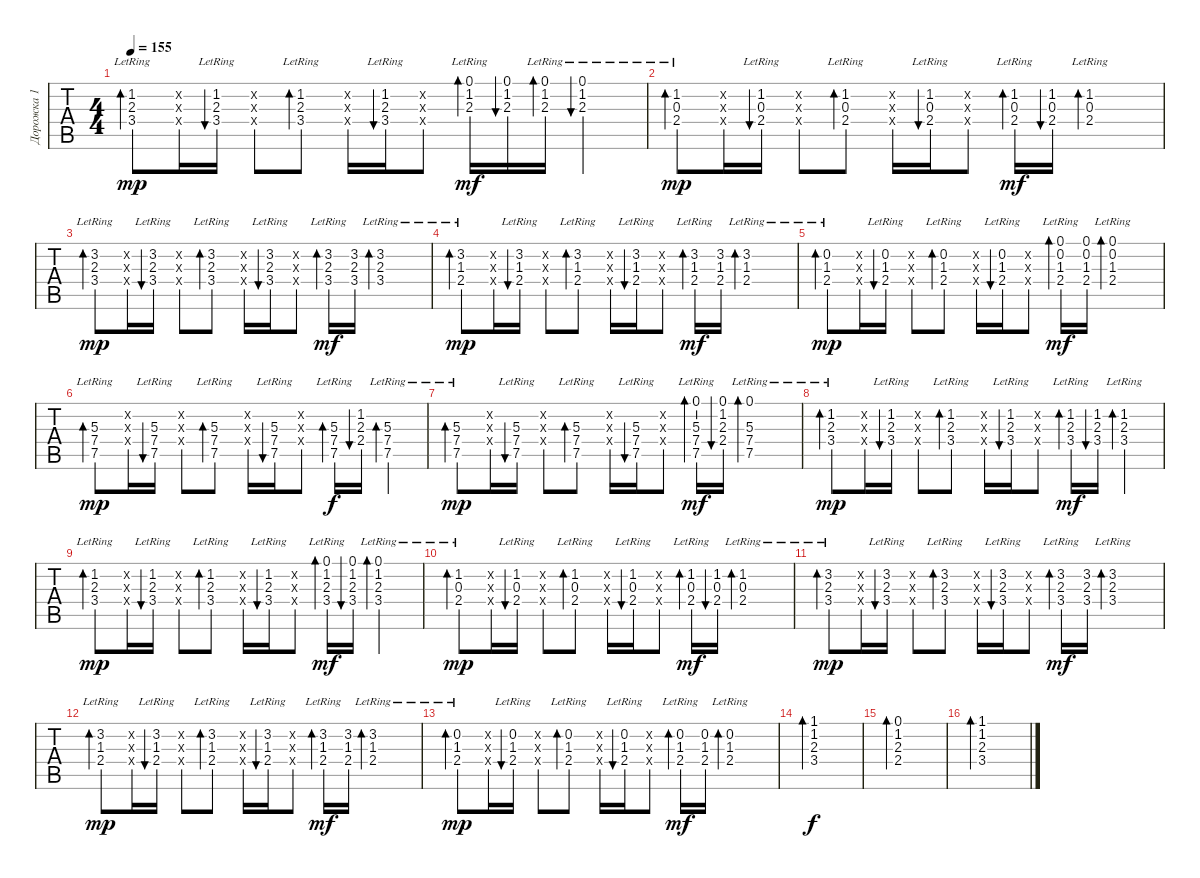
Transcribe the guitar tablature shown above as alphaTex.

\track ("Дорожка 1" "Дорожка 1") {instrument acousticguitarsteel}
\staff {tabs}
\tuning (E4 B3 G3 D3 A2 E2) {hide}
\ts (4 4)
\tempo 155
\clef g2
\ks c
(1.2{lr} 2.3{lr} 3.4).8{bd 30 dy mp instrument acousticguitarsteel} (1.2{x} 2.3{x} 3.4{x}).16 (1.2{lr} 2.3{lr} 3.4).16{bu 30} (1.2{x} 2.3{x} 3.4{x}).8 (1.2{lr} 2.3{lr} 3.4).8{bd 30} (1.2{x} 2.3{x} 3.4{x}).16 (1.2{lr} 2.3{lr} 3.4).16{bu 30} (1.2{x} 2.3{x} 3.4{x}).8 (0.1 1.2{lr} 2.3{lr}).16{bd 30 dy mf} (0.1 1.2 2.3).16{bu 60} (0.1 1.2{lr} 2.3{lr}).16{bd 30} (0.1{lr} 1.2{lr} 2.3{lr}).2{bu 60} |
(1.2{lr} 0.3{lr} 2.4{lr}).8{bd 30 dy mp} (1.2{x} 0.3{x} 2.4{x}).16 (1.2 0.3{lr} 2.4{lr}).16{bu 30} (1.2{x} 0.3{x} 2.4{x}).8 (1.2{lr} 0.3{lr} 2.4{lr}).8{bd 30} (1.2{x} 0.3{x} 2.4{x}).16 (1.2 0.3{lr} 2.4{lr}).16{bu 30} (1.2{x} 0.3{x} 2.4{x}).8 (1.2{lr} 0.3{lr} 2.4{lr}).16{bd 30 dy mf} (1.2 0.3 2.4).16{bu 60} (1.2{lr} 0.3 2.4).1{bd 30} |
(3.2{lr} 2.3{lr} 3.4).8{bd 30 dy mp instrument acousticguitarsteel} (3.2{x} 2.3{x} 3.4{x}).16 (3.2 2.3{lr} 3.4).16{bu 30} (3.2{x} 2.3{x} 3.4{x}).8 (3.2{lr} 2.3{lr} 3.4).8{bd 30} (3.2{x} 2.3{x} 3.4{x}).16 (3.2 2.3{lr} 3.4).16{bu 30} (3.2{x} 2.3{x} 3.4{x}).8 (3.2{lr} 2.3{lr} 3.4).16{bd 30 dy mf} (3.2 2.3 3.4).16 (3.2{lr} 2.3 3.4).1{bd 30} |
(3.2{lr} 1.3{lr} 2.4).8{bd 30 dy mp instrument acousticguitarsteel} (3.2{x} 1.3{x} 2.4{x}).16 (3.2 1.3{lr} 2.4).16{bu 30} (3.2{x} 1.3{x} 2.4{x}).8 (3.2{lr} 1.3{lr} 2.4).8{bd 30} (3.2{x} 1.3{x} 2.4{x}).16 (3.2 1.3{lr} 2.4).16{bu 30} (3.2{x} 1.3{x} 2.4{x}).8 (3.2{lr} 1.3{lr} 2.4).16{bd 30 dy mf} (3.2 1.3 2.4).16 (3.2{lr} 1.3 2.4).1{bd 30} |
(0.2{lr} 1.3{lr} 2.4).8{bd 30 dy mp instrument acousticguitarsteel} (3.2{x} 1.3{x} 2.4{x}).16 (0.2 1.3{lr} 2.4).16{bu 30} (3.2{x} 1.3{x} 2.4{x}).8 (0.2{lr} 1.3{lr} 2.4).8{bd 30} (3.2{x} 1.3{x} 2.4{x}).16 (0.2 1.3{lr} 2.4).16{bu 30} (3.2{x} 1.3{x} 2.4{x}).8 (0.1 0.2{lr} 1.3{lr} 2.4).16{bd 30 dy mf} (0.1 0.2 1.3 2.4).16 (0.1 0.2{lr} 1.3 2.4).1{bd 30} |
(5.3{lr} 7.4 7.5).8{bd 30 dy mp instrument acousticguitarsteel} (1.2{x} 2.3{x} 2.4{x}).16 (5.3{lr} 7.4 7.5).16{bu 30} (1.2{x} 2.3{x} 2.4{x}).8 (5.3{lr} 7.4 7.5).8{bd 30} (1.2{x} 2.3{x} 2.4{x}).16 (5.3{lr} 7.4 7.5).16{bu 30} (1.2{x} 2.3{x} 2.4{x}).8 (5.3{lr} 7.4 7.5).16{bd 30 dy f} (1.2 2.3 2.4).16{bu 60} (5.3{lr} 7.4 7.5).4{bd 30} |
(5.3{lr} 7.4 7.5).8{bd 30 dy mp instrument acousticguitarsteel} (1.2{x} 2.3{x} 2.4{x}).16 (5.3{lr} 7.4 7.5).16{bu 30} (1.2{x} 2.3{x} 2.4{x}).8 (5.3{lr} 7.4 7.5).8{bd 30} (1.2{x} 2.3{x} 2.4{x}).16 (5.3{lr} 7.4 7.5).16{bu 30} (1.2{x} 2.3{x} 2.4{x}).8 (0.1 5.3{lr} 7.4 7.5).16{bd 30 dy mf} (0.1 1.2 2.3 2.4).16{bu 60} (0.1 5.3{lr} 7.4 7.5).1{bd 30} |
(1.2{lr} 2.3{lr} 3.4).8{bd 30 dy mp instrument acousticguitarsteel} (1.2{x} 2.3{x} 3.4{x}).16 (1.2{lr} 2.3{lr} 3.4).16{bu 30} (1.2{x} 2.3{x} 3.4{x}).8 (1.2{lr} 2.3{lr} 3.4).8{bd 30} (1.2{x} 2.3{x} 3.4{x}).16 (1.2{lr} 2.3{lr} 3.4).16{bu 30} (1.2{x} 2.3{x} 3.4{x}).8 (1.2{lr} 2.3{lr} 3.4).16{bd 30 dy mf} (1.2 2.3 3.4).16{bu 60} (1.2{lr} 2.3{lr} 3.4).4{bd 30} |
(1.2{lr} 2.3{lr} 3.4).8{bd 30 dy mp instrument acousticguitarsteel} (1.2{x} 2.3{x} 3.4{x}).16 (1.2{lr} 2.3{lr} 3.4).16{bu 30} (1.2{x} 2.3{x} 3.4{x}).8 (1.2{lr} 2.3{lr} 3.4).8{bd 30} (1.2{x} 2.3{x} 3.4{x}).16 (1.2{lr} 2.3{lr} 3.4).16{bu 30} (1.2{x} 2.3{x} 3.4{x}).8 (0.1 1.2{lr} 2.3{lr} 3.4).16{bd 30 dy mf} (0.1 1.2 2.3 3.4).16{bu 60} (0.1 1.2{lr} 2.3{lr} 3.4).2{bd 30} |
(1.2{lr} 0.3{lr} 2.4{lr}).8{bd 30 dy mp} (1.2{x} 0.3{x} 2.4{x}).16 (1.2 0.3{lr} 2.4{lr}).16{bu 30} (1.2{x} 0.3{x} 2.4{x}).8 (1.2{lr} 0.3{lr} 2.4{lr}).8{bd 30} (1.2{x} 0.3{x} 2.4{x}).16 (1.2 0.3{lr} 2.4{lr}).16{bu 30} (1.2{x} 0.3{x} 2.4{x}).8 (1.2{lr} 0.3{lr} 2.4{lr}).16{bd 30 dy mf} (1.2 0.3 2.4).16{bu 60} (1.2{lr} 0.3 2.4).1{bd 30} |
(3.2{lr} 2.3{lr} 3.4).8{bd 30 dy mp instrument acousticguitarsteel} (3.2{x} 2.3{x} 3.4{x}).16 (3.2 2.3{lr} 3.4).16{bu 30} (3.2{x} 2.3{x} 3.4{x}).8 (3.2{lr} 2.3{lr} 3.4).8{bd 30} (3.2{x} 2.3{x} 3.4{x}).16 (3.2 2.3{lr} 3.4).16{bu 30} (3.2{x} 2.3{x} 3.4{x}).8 (3.2{lr} 2.3{lr} 3.4).16{bd 30 dy mf} (3.2 2.3 3.4).16 (3.2{lr} 2.3 3.4).1{bd 30} |
(3.2{lr} 1.3{lr} 2.4).8{bd 30 dy mp instrument acousticguitarsteel} (3.2{x} 1.3{x} 2.4{x}).16 (3.2 1.3{lr} 2.4).16{bu 30} (3.2{x} 1.3{x} 2.4{x}).8 (3.2{lr} 1.3{lr} 2.4).8{bd 30} (3.2{x} 1.3{x} 2.4{x}).16 (3.2 1.3{lr} 2.4).16{bu 30} (3.2{x} 1.3{x} 2.4{x}).8 (3.2{lr} 1.3{lr} 2.4).16{bd 30 dy mf} (3.2 1.3 2.4).16 (3.2{lr} 1.3 2.4).1{bd 30} |
(0.2{lr} 1.3{lr} 2.4).8{bd 30 dy mp instrument acousticguitarsteel} (3.2{x} 1.3{x} 2.4{x}).16 (0.2 1.3{lr} 2.4).16{bu 30} (3.2{x} 1.3{x} 2.4{x}).8 (0.2{lr} 1.3{lr} 2.4).8{bd 30} (3.2{x} 1.3{x} 2.4{x}).16 (0.2 1.3{lr} 2.4).16{bu 30} (3.2{x} 1.3{x} 2.4{x}).8 (0.2{lr} 1.3{lr} 2.4).16{bd 30 dy mf} (0.2 1.3 2.4).16 (0.2{lr} 1.3 2.4).1{bd 30} |
(1.1 1.2 2.3 3.4).1{bd 480 dy f} |
(0.1 1.2 2.3 2.4).1{bd 480} |
(1.1 1.2 2.3 3.4).1{bd 480}
